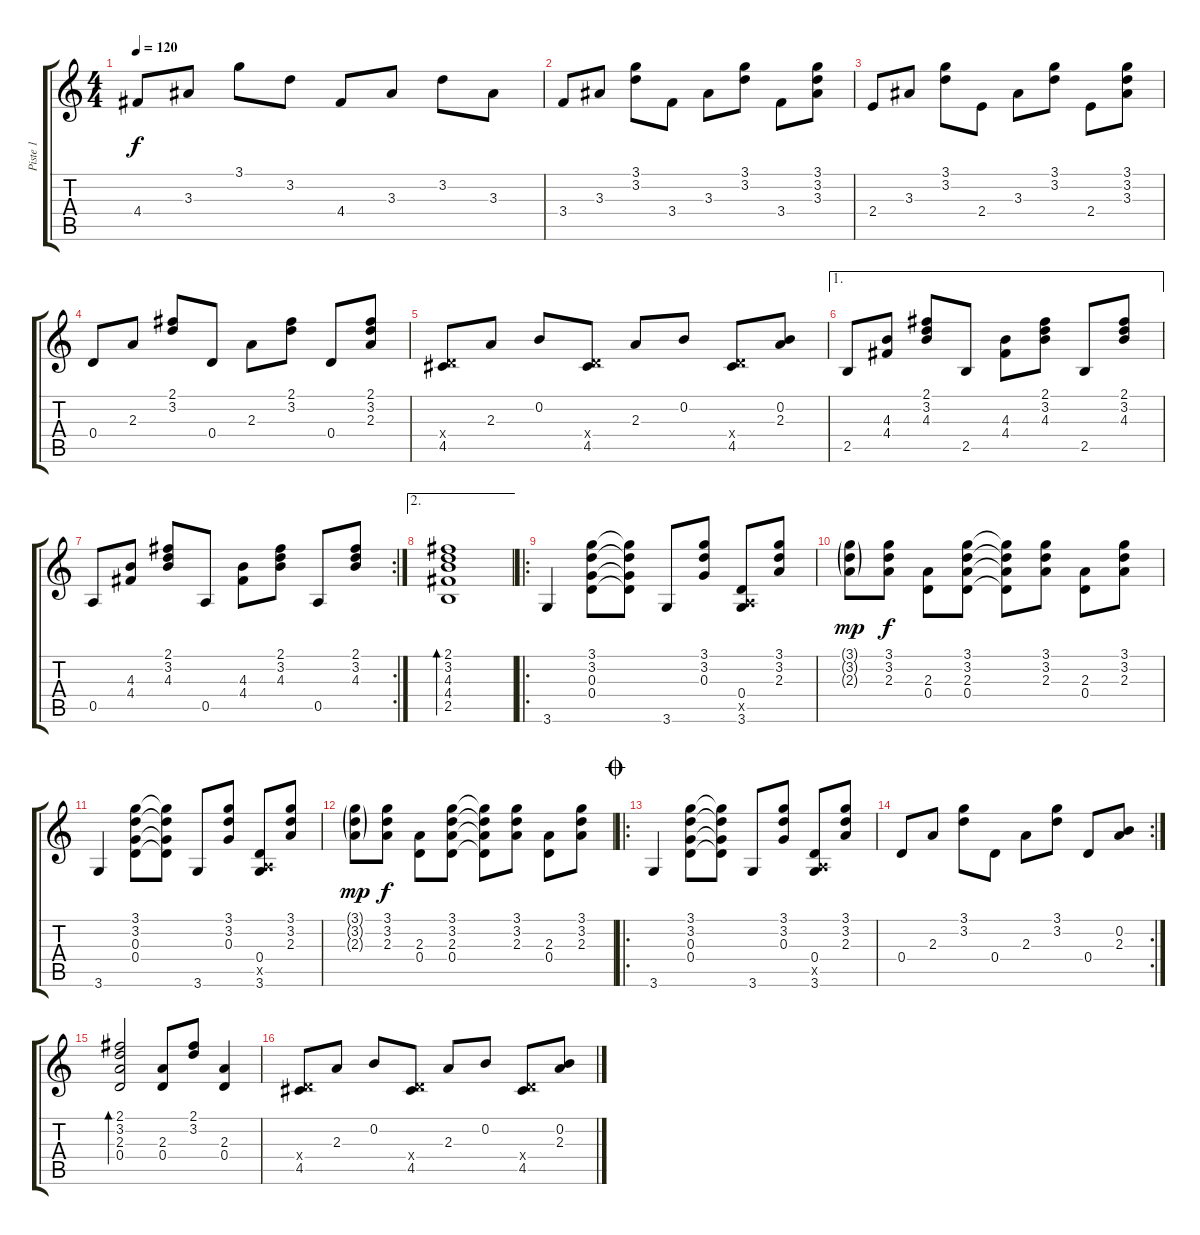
\track ("Piste 1" "Piste 1") {instrument acousticguitarsteel}
\staff {score tabs}
\tuning (E4 B3 G3 D3 A2 E2) {hide}
\ts (4 4)
\tempo 120
\clef g2
\ks c
4.4.8{dy f} 3.3.8 3.1.8 3.2.8 4.4.8 3.3.8 3.2.8 3.3.8 |
3.4.8 3.3.8 (3.1 3.2).8 3.4.8 3.3.8 (3.1 3.2).8 3.4.8 (3.1 3.2 3.3).8 |
2.4.8 3.3.8 (3.1 3.2).8 2.4.8 3.3.8 (3.1 3.2).8 2.4.8 (3.1 3.2 3.3).8 |
0.4.8 2.3.8 (2.1 3.2).8 0.4.8 2.3.8 (2.1 3.2).8 0.4.8 (2.1 3.2 2.3).8 |
(0.4{x} 4.5).8 2.3.8 0.2.8 (0.4{x} 4.5).8 2.3.8 0.2.8 (0.4{x} 4.5).8 (0.2 2.3).8 |
\ae 1
2.5.8 (4.3 4.4).8 (2.1 3.2 4.3).8 2.5.8 (4.3 4.4).8 (2.1 3.2 4.3).8 2.5.8 (2.1 3.2 4.3).8 |
\rc 2
0.5.8 (4.3 4.4).8 (2.1 3.2 4.3).8 0.5.8 (4.3 4.4).8 (2.1 3.2 4.3).8 0.5.8 (2.1 3.2 4.3).8 |
\ae 2
(2.1 3.2 4.3 4.4 2.5).1{bd 480} |
\ro
3.6.4 (3.1 3.2 0.3 0.4).8 (3.1{t} 3.2{t} 0.3{t} 0.4{t}).8 3.6.8 (3.1 3.2 0.3).8 (0.4 0.5{x} 3.6).8 (3.1 3.2 2.3).8 |
(3.1{g} 3.2{g} 2.3{g}).8{dy mp} (3.1 3.2 2.3).8{dy f} (2.3 0.4).8 (3.1 3.2 2.3 0.4).8 (3.1{t} 3.2{t} 2.3{t} 0.4{t}).8 (3.1 3.2 2.3).8 (2.3 0.4).8 (3.1 3.2 2.3).8 |
3.6.4 (3.1 3.2 0.3 0.4).8 (3.1{t} 3.2{t} 0.3{t} 0.4{t}).8 3.6.8 (3.1 3.2 0.3).8 (0.4 0.5{x} 3.6).8 (3.1 3.2 2.3).8 |
(3.1{g} 3.2{g} 2.3{g}).8{dy mp} (3.1 3.2 2.3).8{dy f} (2.3 0.4).8 (3.1 3.2 2.3 0.4).8 (3.1{t} 3.2{t} 2.3{t} 0.4{t}).8 (3.1 3.2 2.3).8 (2.3 0.4).8 (3.1 3.2 2.3).8 |
\ro
\jump coda
3.6.4 (3.1 3.2 0.3 0.4).8 (3.1{t} 3.2{t} 0.3{t} 0.4{t}).8 3.6.8 (3.1 3.2 0.3).8 (0.4 0.5{x} 3.6).8 (3.1 3.2 2.3).8 |
\rc 2
0.4.8 2.3.8 (3.1 3.2).8 0.4.8 2.3.8 (3.1 3.2).8 0.4.8 (0.2 2.3).8 |
(2.1 3.2 2.3 0.4).2{bd 480} (2.3 0.4).8 (2.1 3.2).8 (2.3 0.4).4 |
(0.4{x} 4.5).8 2.3.8 0.2.8 (0.4{x} 4.5).8 2.3.8 0.2.8 (0.4{x} 4.5).8 (0.2 2.3).8
